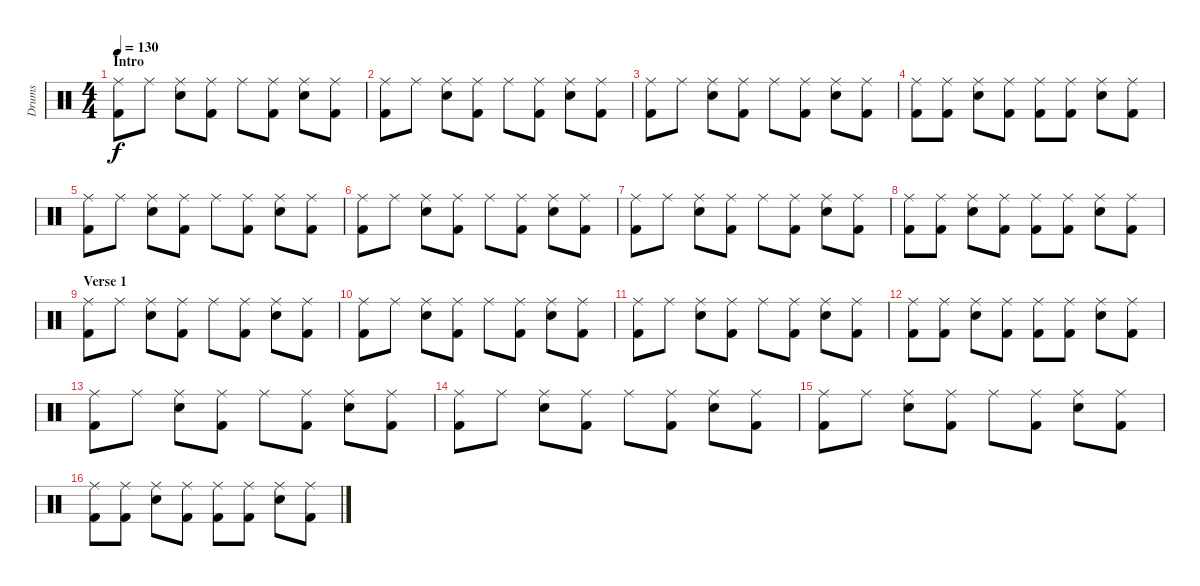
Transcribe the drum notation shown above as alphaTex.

\track ("Drums" "Drums") {instrument percussion}
\staff {score}
\articulation defaults
\ts (4 4)
\section ("" "Intro")
\tempo 130
\clef neutral
\ks c
("Ride (middle)" "Kick (hit) 2").8{dy f} "Ride (middle)".8 ("Ride (middle)" "Snare (hit) 2").8 ("Ride (middle)" "Kick (hit) 2").8 "Ride (middle)".8 ("Ride (middle)" "Kick (hit) 2").8 ("Ride (middle)" "Snare (hit) 2").8 ("Ride (middle)" "Kick (hit) 2").8 |
("Ride (middle)" "Kick (hit) 2").8 "Ride (middle)".8 ("Ride (middle)" "Snare (hit) 2").8 ("Ride (middle)" "Kick (hit) 2").8 "Ride (middle)".8 ("Ride (middle)" "Kick (hit) 2").8 ("Ride (middle)" "Snare (hit) 2").8 ("Ride (middle)" "Kick (hit) 2").8 |
("Ride (middle)" "Kick (hit) 2").8 "Ride (middle)".8 ("Ride (middle)" "Snare (hit) 2").8 ("Ride (middle)" "Kick (hit) 2").8 "Ride (middle)".8 ("Ride (middle)" "Kick (hit) 2").8 ("Ride (middle)" "Snare (hit) 2").8 ("Ride (middle)" "Kick (hit) 2").8 |
("Ride (middle)" "Kick (hit) 2").8 ("Ride (middle)" "Kick (hit) 2").8 ("Ride (middle)" "Snare (hit) 2").8 ("Ride (middle)" "Kick (hit) 2").8 ("Ride (middle)" "Kick (hit) 2").8 ("Ride (middle)" "Kick (hit) 2").8 ("Ride (middle)" "Snare (hit) 2").8 ("Ride (middle)" "Kick (hit) 2").8 |
("Ride (middle)" "Kick (hit) 2").8 "Ride (middle)".8 ("Ride (middle)" "Snare (hit) 2").8 ("Ride (middle)" "Kick (hit) 2").8 "Ride (middle)".8 ("Ride (middle)" "Kick (hit) 2").8 ("Ride (middle)" "Snare (hit) 2").8 ("Ride (middle)" "Kick (hit) 2").8 |
("Ride (middle)" "Kick (hit) 2").8 "Ride (middle)".8 ("Ride (middle)" "Snare (hit) 2").8 ("Ride (middle)" "Kick (hit) 2").8 "Ride (middle)".8 ("Ride (middle)" "Kick (hit) 2").8 ("Ride (middle)" "Snare (hit) 2").8 ("Ride (middle)" "Kick (hit) 2").8 |
("Ride (middle)" "Kick (hit) 2").8 "Ride (middle)".8 ("Ride (middle)" "Snare (hit) 2").8 ("Ride (middle)" "Kick (hit) 2").8 "Ride (middle)".8 ("Ride (middle)" "Kick (hit) 2").8 ("Ride (middle)" "Snare (hit) 2").8 ("Ride (middle)" "Kick (hit) 2").8 |
("Ride (middle)" "Kick (hit) 2").8 ("Ride (middle)" "Kick (hit) 2").8 ("Ride (middle)" "Snare (hit) 2").8 ("Ride (middle)" "Kick (hit) 2").8 ("Ride (middle)" "Kick (hit) 2").8 ("Ride (middle)" "Kick (hit) 2").8 ("Ride (middle)" "Snare (hit) 2").8 ("Ride (middle)" "Kick (hit) 2").8 |
\section ("" "Verse 1")
("Ride (middle)" "Kick (hit) 2").8 "Ride (middle)".8 ("Ride (middle)" "Snare (hit) 2").8 ("Ride (middle)" "Kick (hit) 2").8 "Ride (middle)".8 ("Ride (middle)" "Kick (hit) 2").8 ("Ride (middle)" "Snare (hit) 2").8 ("Ride (middle)" "Kick (hit) 2").8 |
("Ride (middle)" "Kick (hit) 2").8 "Ride (middle)".8 ("Ride (middle)" "Snare (hit) 2").8 ("Ride (middle)" "Kick (hit) 2").8 "Ride (middle)".8 ("Ride (middle)" "Kick (hit) 2").8 ("Ride (middle)" "Snare (hit) 2").8 ("Ride (middle)" "Kick (hit) 2").8 |
("Ride (middle)" "Kick (hit) 2").8 "Ride (middle)".8 ("Ride (middle)" "Snare (hit) 2").8 ("Ride (middle)" "Kick (hit) 2").8 "Ride (middle)".8 ("Ride (middle)" "Kick (hit) 2").8 ("Ride (middle)" "Snare (hit) 2").8 ("Ride (middle)" "Kick (hit) 2").8 |
("Ride (middle)" "Kick (hit) 2").8 ("Ride (middle)" "Kick (hit) 2").8 ("Ride (middle)" "Snare (hit) 2").8 ("Ride (middle)" "Kick (hit) 2").8 ("Ride (middle)" "Kick (hit) 2").8 ("Ride (middle)" "Kick (hit) 2").8 ("Ride (middle)" "Snare (hit) 2").8 ("Ride (middle)" "Kick (hit) 2").8 |
("Ride (middle)" "Kick (hit) 2").8 "Ride (middle)".8 ("Ride (middle)" "Snare (hit) 2").8 ("Ride (middle)" "Kick (hit) 2").8 "Ride (middle)".8 ("Ride (middle)" "Kick (hit) 2").8 ("Ride (middle)" "Snare (hit) 2").8 ("Ride (middle)" "Kick (hit) 2").8 |
("Ride (middle)" "Kick (hit) 2").8 "Ride (middle)".8 ("Ride (middle)" "Snare (hit) 2").8 ("Ride (middle)" "Kick (hit) 2").8 "Ride (middle)".8 ("Ride (middle)" "Kick (hit) 2").8 ("Ride (middle)" "Snare (hit) 2").8 ("Ride (middle)" "Kick (hit) 2").8 |
("Ride (middle)" "Kick (hit) 2").8 "Ride (middle)".8 ("Ride (middle)" "Snare (hit) 2").8 ("Ride (middle)" "Kick (hit) 2").8 "Ride (middle)".8 ("Ride (middle)" "Kick (hit) 2").8 ("Ride (middle)" "Snare (hit) 2").8 ("Ride (middle)" "Kick (hit) 2").8 |
("Ride (middle)" "Kick (hit) 2").8 ("Ride (middle)" "Kick (hit) 2").8 ("Ride (middle)" "Snare (hit) 2").8 ("Ride (middle)" "Kick (hit) 2").8 ("Ride (middle)" "Kick (hit) 2").8 ("Ride (middle)" "Kick (hit) 2").8 ("Ride (middle)" "Snare (hit) 2").8 ("Ride (middle)" "Kick (hit) 2").8
